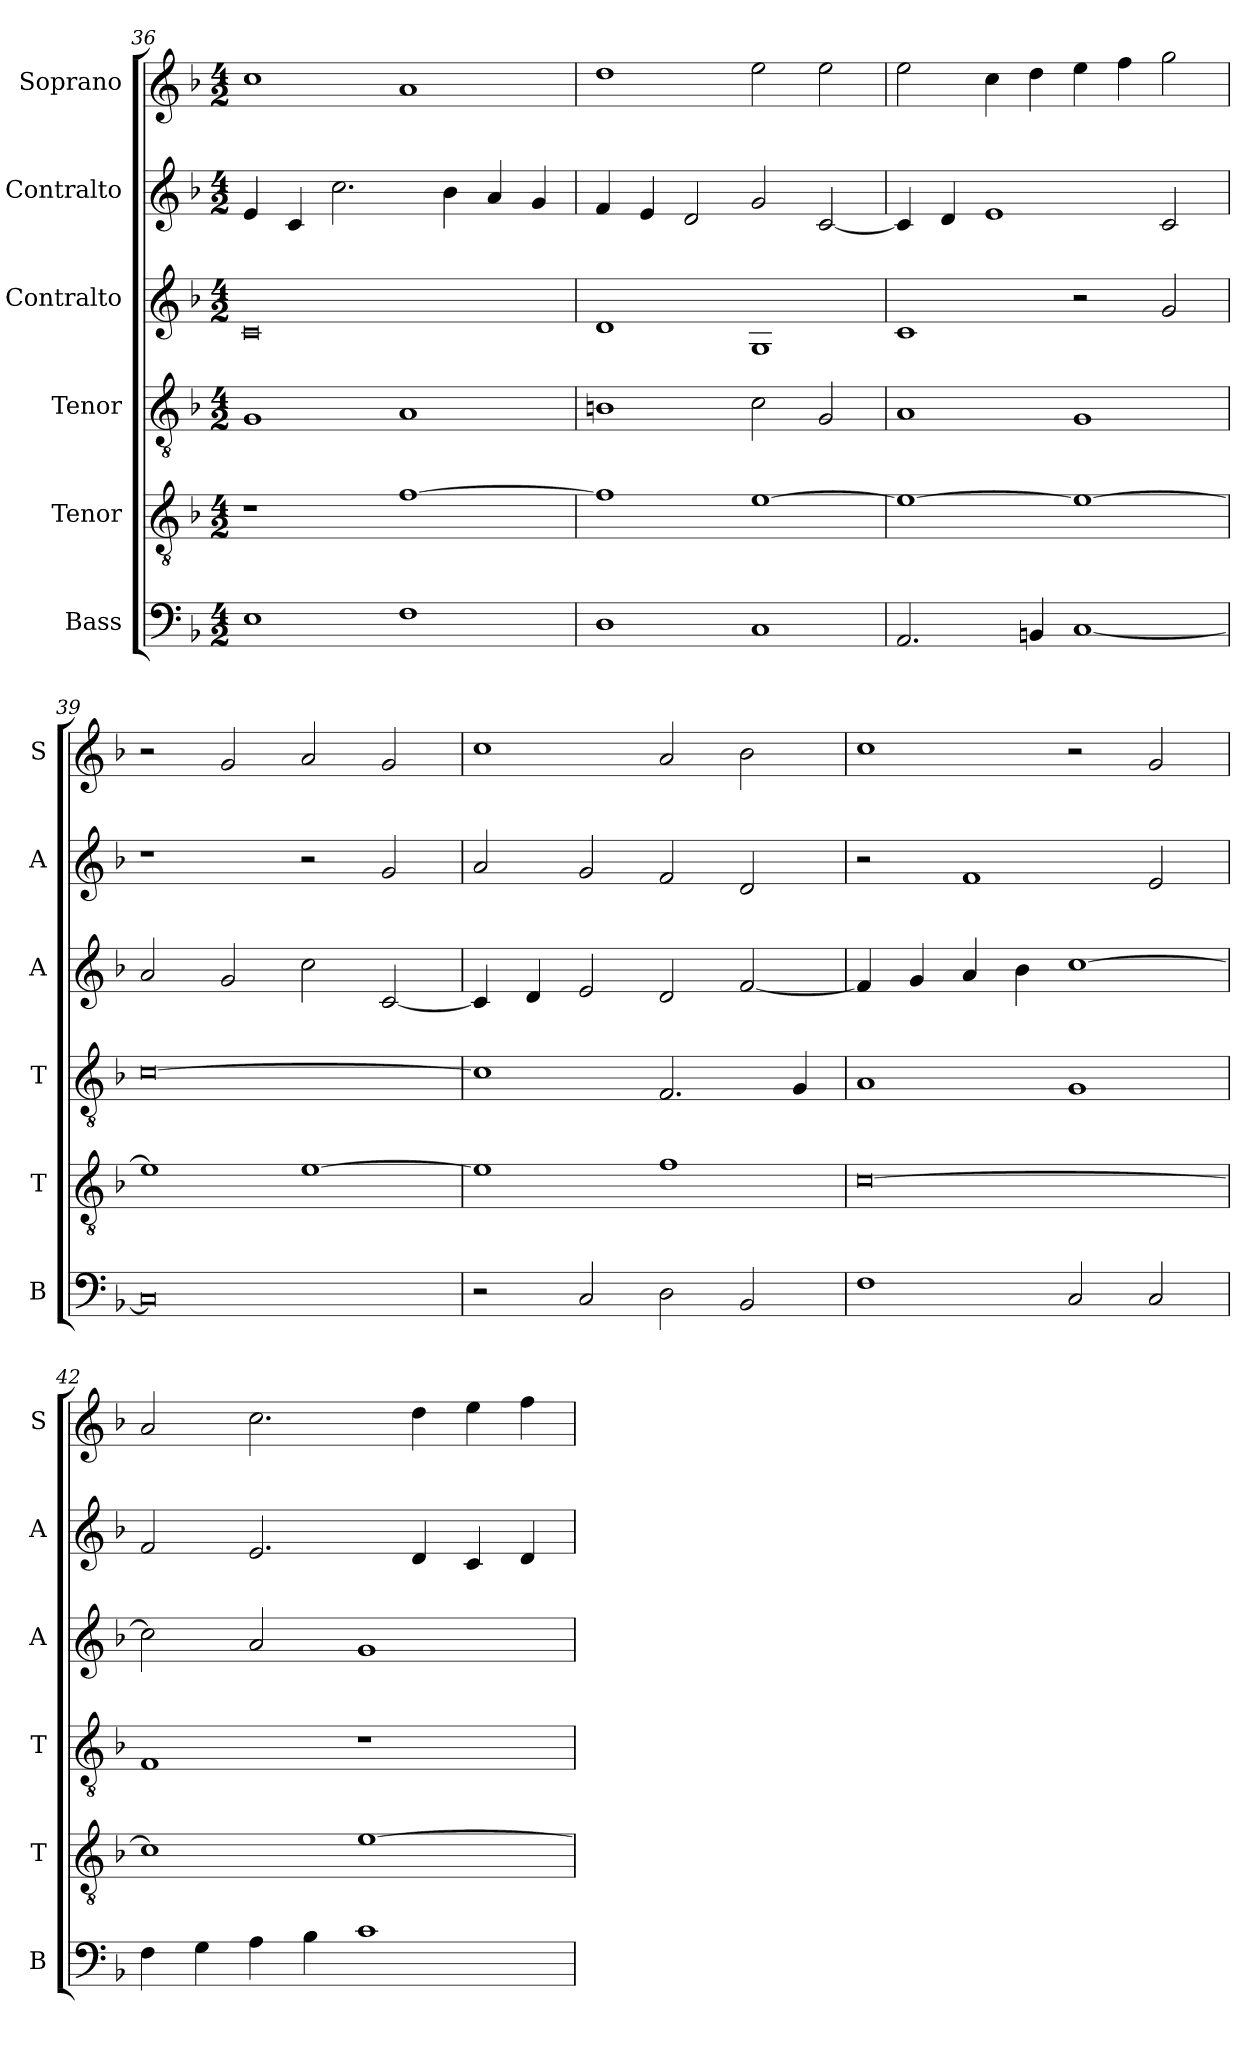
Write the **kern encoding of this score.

**kern	**kern	**kern	**kern	**kern	**kern
*part6	*part5	*part4	*part3	*part2	*part1
*staff6	*staff5	*staff4	*staff3	*staff2	*staff1
*I"Bass	*I"Tenor	*I"Tenor	*I"Contralto	*I"Contralto	*I"Soprano
*I'B	*I'T	*I'T	*I'A	*I'A	*I'S
*clefF4	*clefGv2	*clefGv2	*clefG2	*clefG2	*clefG2
*k[b-]	*k[b-]	*k[b-]	*k[b-]	*k[b-]	*k[b-]
*F:ion	*F:ion	*F:ion	*F:ion	*F:ion	*F:ion
*M4/2	*M4/2	*M4/2	*M4/2	*M4/2	*M4/2
=36	=36	=36	=36	=36	=36
1E	1r	1G	0c	4e	1cc
.	.	.	.	4c	.
.	.	.	.	2.cc	.
1F	[1f	1A	.	.	1a
.	.	.	.	4b-	.
.	.	.	.	4a	.
.	.	.	.	4g	.
=37	=37	=37	=37	=37	=37
1D	1f]	1Bn	1d	4f	1dd
.	.	.	.	4e	.
.	.	.	.	2d	.
1C	[1e	2c	1G	2g	2ee
.	.	2G	.	[2c	2ee
=38	=38	=38	=38	=38	=38
2.AA	1e_	1A	1c	4c]	2ee
.	.	.	.	4d	.
.	.	.	.	1e	4cc
4BBn	.	.	.	.	4dd
[1C	1e_	1G	2r	.	4ee
.	.	.	.	.	4ff
.	.	.	2g	2c	2gg
=39	=39	=39	=39	=39	=39
0C]	1e]	[0c	2a	1r	2r
.	.	.	2g	.	2g
.	[1e	.	2cc	2r	2a
.	.	.	[2c	2g	2g
=40	=40	=40	=40	=40	=40
2r	1e]	1c]	4c]	2a	1cc
.	.	.	4d	.	.
2C	.	.	2e	2g	.
2D	1f	2.F	2d	2f	2a
2BB-	.	.	[2f	2d	2b-
.	.	4G	.	.	.
=41	=41	=41	=41	=41	=41
1F	[0c	1A	4f]	2r	1cc
.	.	.	4g	.	.
.	.	.	4a	1f	.
.	.	.	4b-	.	.
2C	.	1G	[1cc	.	2r
2C	.	.	.	2e	2g
=42	=42	=42	=42	=42	=42
4F	1c]	1F	2cc]	2f	2a
4G	.	.	.	.	.
4A	.	.	2a	2.e	2.cc
4B-	.	.	.	.	.
1c	[1e	1r	1g	.	.
.	.	.	.	4d	4dd
.	.	.	.	4c	4ee
.	.	.	.	4d	4ff
=	=	=	=	=	=
*-	*-	*-	*-	*-	*-
